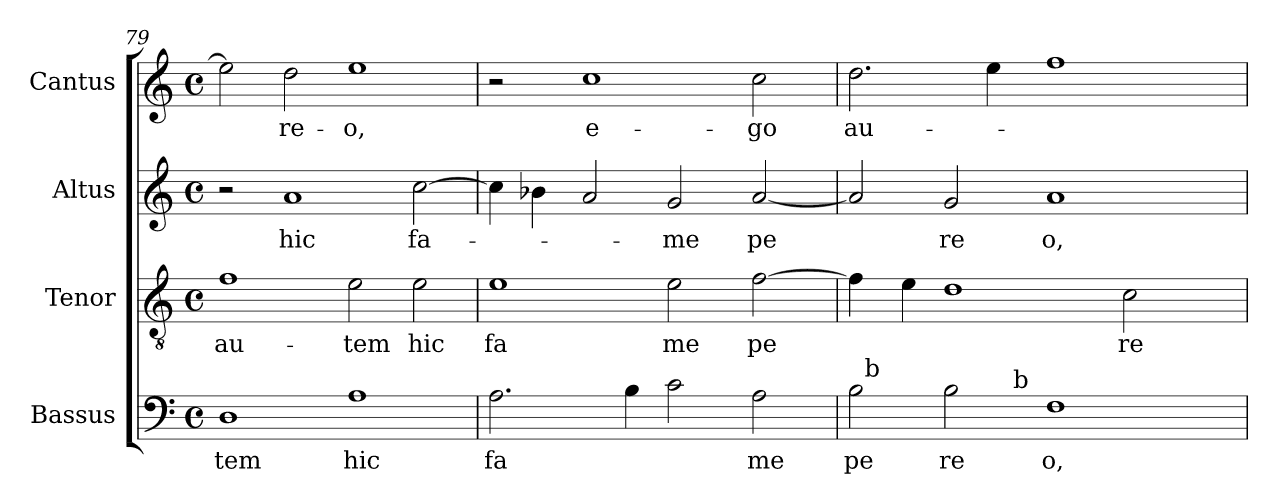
**kern	**text	**kern	**text	**kern	**text	**kern	**text
*part4	*part4	*part3	*part3	*part2	*part2	*part1	*part1
*staff4	*staff4	*staff3	*staff3	*staff2	*staff2	*staff1	*staff1
*I"Bassus	*	*I"Tenor	*	*I"Altus	*	*I"Cantus	*
*clefF4	*	*clefGv2	*	*clefG2	*	*clefG2	*
*	*	*	*	*k[]	*	*	*
*	*	*	*	*C:	*	*	*
*M4/4	*	*M4/4	*	*M4/4	*	*M4/4	*
*met(c)	*	*met(c)	*	*met(c)	*	*met(c)	*
=79	=79	=79	=79	=79	=79	=79	=79
!	!LO:LY:b:cj	!	!LO:LY:b:cj	!	!	!	!
1D	-tem	1f	au-	2r	.	2ee\]	.
!	!	!	!	!	!LO:LY:b:cj	!	!LO:LY:b:cj
.	.	.	.	1a	hic	2dd\	-re-
!	!LO:LY:b:cj	!	!LO:LY:b:cj	!	!	!	!LO:LY:b:cj
1A	hic	2e\	-tem	.	.	1ee	-o,
!	!	!	!LO:LY:b:cj	!	!LO:LY:b:cj	!	!
.	.	2e\	hic	[<2cc\	fa-	.	.
!!LO:PB:g=z
=80	=80	=80	=80	=80	=80	=80	=80
!	!LO:LY:b:cj	!	!LO:LY:b:cj	!	!	!	!
*	*	*	*	*^	*	*	*
2.A\	fa	1e	fa	4cc\]	4ryy	.	2r	.
.	.	.	.	4b-X\	32ryy	.	.	.
.	.	.	.	.	1ryy	.	.	.
!	!	!	!	!	!	!	!	!LO:LY:b:cj
.	.	.	.	2a/	.	.	1cc	e-
4B\	.	.	.	.	.	.	.	.
!	!	!	!LO:LY:b:cj	!	!	!LO:LY:b:cj	!	!
2c\	.	2e\	me	2g/	.	-me	.	.
.	.	.	.	.	2ryy	.	.	.
!	!LO:LY:b:cj	!	!LO:LY:b:cj	!	!	!LO:LY:b:cj	!	!LO:LY:b:cj
2A\	me	[>2f\	pe	[<2a/	.	pe	2cc\	-go
.	.	.	.	.	8..ryy	.	.	.
=81	=81	=81	=81	=81	=81	=81	=81	=81
!	!LO:LY:b:cj	!	!	!	!	!	!	!LO:LY:b
*^	*	*	*	*	*	*	*	*
*	*^	*	*	*	*v	*v	*	*	*
2B\	32.ryy	2ryy	pe	4f\]	.	2a/]	.	2.dd\	au-
!	!LO:TX:a:t=b	!	!	!	!	!	!	!	!
.	1ryy	.	.	.	.	.	.	.	.
.	.	.	.	4e\	.	.	.	.	.
!	!	!	!LO:LY:b:cj	!	!	!	!LO:LY:b:cj	!	!
2B\	.	4ryy	re	1d	.	2g/	re	.	.
.	.	16ryy	.	.	.	.	.	4ee\	.
.	.	64ryy	.	.	.	.	.	.	.
!	!	!LO:TX:a:t=b	!	!	!	!	!	!	!
.	.	1ryy	.	.	.	.	.	.	.
!	!	!	!LO:LY:b:cj	!	!	!	!LO:LY:b:cj	!	!
1F	.	.	o,	.	.	1a	o,	1ff	.
.	2ryy	.	.	.	.	.	.	.	.
!	!	!	!	!	!LO:LY:b:cj	!	!	!	!
.	.	.	.	2c\	re	.	.	.	.
.	4ryy	.	.	.	.	.	.	.	.
.	8ryy	.	.	.	.	.	.	.	.
.	.	8ryy	.	.	.	.	.	.	.
.	16ryy	.	.	.	.	.	.	.	.
.	.	32.ryy	.	.	.	.	.	.	.
.	64ryy	.	.	.	.	.	.	.	.
*v	*v	*v	*	*	*	*	*	*	*
=	=	=	=	=	=	=	=
*-	*-	*-	*-	*-	*-	*-	*-
